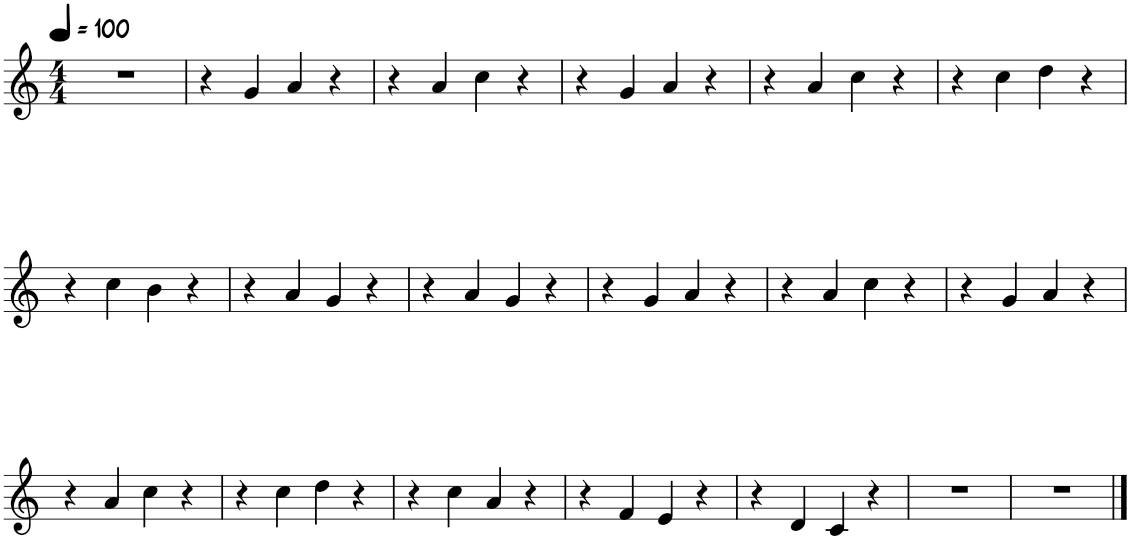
**kern
*part1
*staff1
*I"Piano
*I'Pno.
*clefG2
*k[]
*M4/4
*MM100
=1
1r
=2
4r
4g/
4a/
4r
=3
4r
4a/
4cc\
4r
=4
4r
4g/
4a/
4r
=5
4r
4a/
4cc\
4r
=6
4r
4cc\
4dd\
4r
!!LO:LB:g=z
=7
4r
4cc\
4b\
4r
=8
4r
4a/
4g/
4r
=9
4r
4a/
4g/
4r
=10
4r
4g/
4a/
4r
=11
4r
4a/
4cc\
4r
=12
4r
4g/
4a/
4r
!!LO:LB:g=z
=13
4r
4a/
4cc\
4r
=14
4r
4cc\
4dd\
4r
=15
4r
4cc\
4a/
4r
=16
4r
4f/
4e/
4r
=17
4r
4d/
4c/
4r
=18
1r
=19
1r
==
*-
